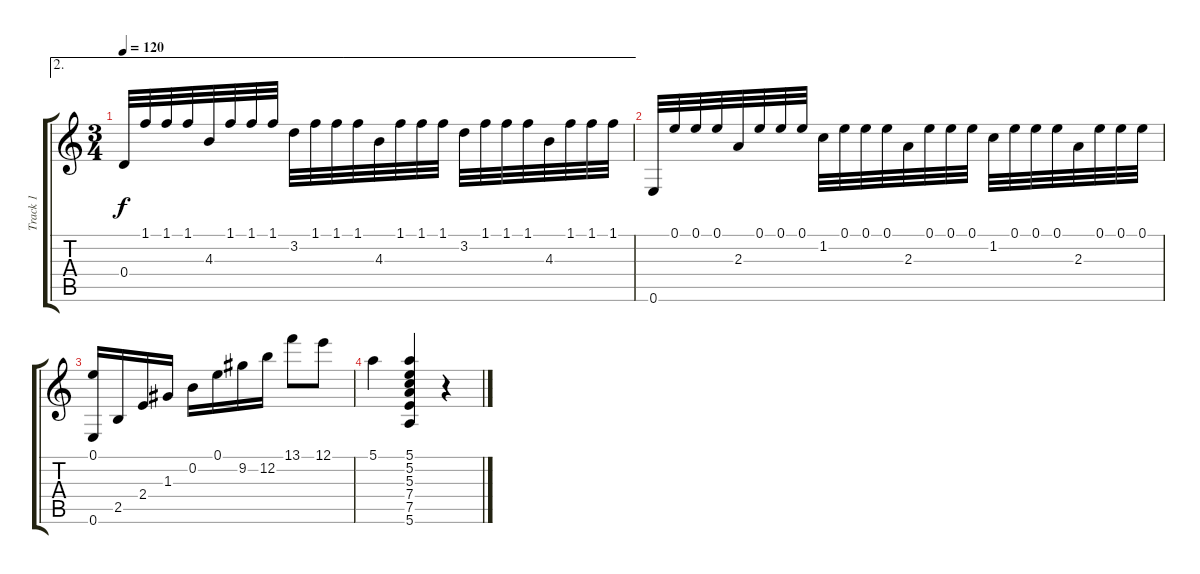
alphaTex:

\track ("Track 1" "Track 1") {instrument acousticguitarnylon}
\staff {score tabs}
\tuning (E4 B3 G3 D3 A2 E2) {hide}
\ae 2
\ts (3 4)
\tempo 120
\clef g2
\ks c
0.4.32{dy f} 1.1.32 1.1.32 1.1.32 4.3.32 1.1.32 1.1.32 1.1.32 3.2.32 1.1.32 1.1.32 1.1.32 4.3.32 1.1.32 1.1.32 1.1.32 3.2.32 1.1.32 1.1.32 1.1.32 4.3.32 1.1.32 1.1.32 1.1.32 |
0.6.32 0.1.32 0.1.32 0.1.32 2.3.32 0.1.32 0.1.32 0.1.32 1.2.32 0.1.32 0.1.32 0.1.32 2.3.32 0.1.32 0.1.32 0.1.32 1.2.32 0.1.32 0.1.32 0.1.32 2.3.32 0.1.32 0.1.32 0.1.32 |
(0.1 0.6).16 2.5.16 2.4.16 1.3.16 0.2.16 0.1.16 9.2.16 12.2.16 13.1.8 12.1.8 |
5.1.4 (5.1 5.2 5.3 7.4 7.5 5.6).4 r.4
